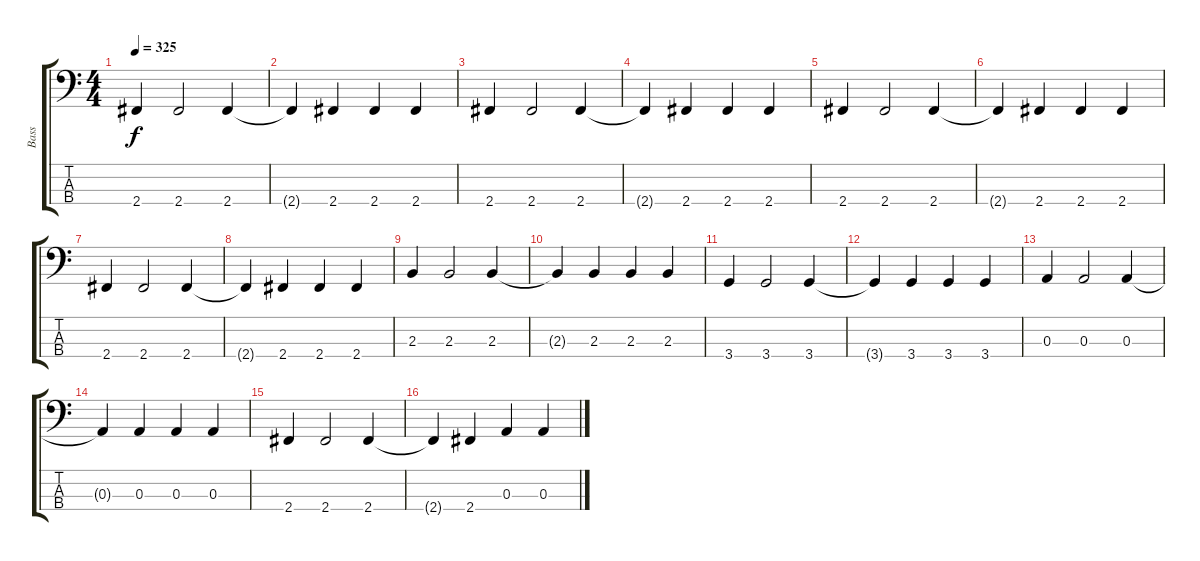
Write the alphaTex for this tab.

\track ("Bass" "Bass") {instrument electricbasspick}
\staff {score tabs}
\tuning (G2 D2 A1 E1) {hide}
\ts (4 4)
\tempo 325
\clef f4
\ks c
2.4.4{dy f} 2.4.2 2.4.4 |
2.4{t}.4 2.4.4 2.4.4 2.4.4 |
2.4.4 2.4.2 2.4.4 |
2.4{t}.4 2.4.4 2.4.4 2.4.4 |
2.4.4 2.4.2 2.4.4 |
2.4{t}.4 2.4.4 2.4.4 2.4.4 |
2.4.4 2.4.2 2.4.4 |
2.4{t}.4 2.4.4 2.4.4 2.4.4 |
2.3.4 2.3.2 2.3.4 |
2.3{t}.4 2.3.4 2.3.4 2.3.4 |
3.4.4 3.4.2 3.4.4 |
3.4{t}.4 3.4.4 3.4.4 3.4.4 |
0.3.4 0.3.2 0.3.4 |
0.3{t}.4 0.3.4 0.3.4 0.3.4 |
2.4.4 2.4.2 2.4.4 |
2.4{t}.4 2.4.4 0.3.4 0.3.4
